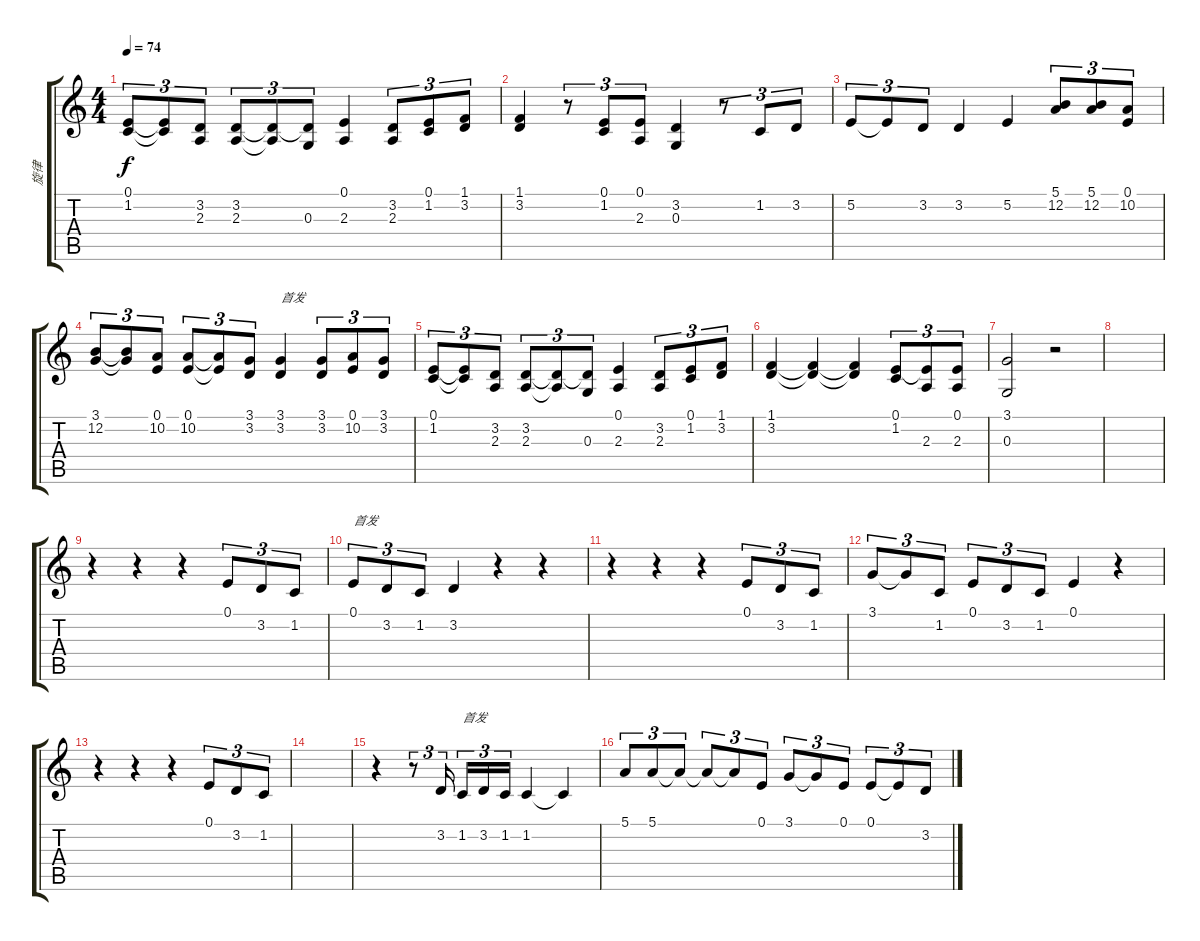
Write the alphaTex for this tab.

\track ("旋律" "旋律") {instrument lead1square}
\staff {score tabs}
\tuning (E4 B3 G3 D3 A2 E2) {hide}
\ts (4 4)
\tempo 74
\clef g2
\ks c
(0.1 1.2).8{tu (3 2) dy f} (0.1{t} 1.2{t}).8{tu (3 2)} (3.2 2.3).8{tu (3 2)} (3.2 2.3).8{tu (3 2)} (3.2{t} 2.3{t}).8{tu (3 2)} (3.2{t} 0.3).8{tu (3 2)} (0.1 2.3).4 (3.2 2.3).8{tu (3 2)} (0.1 1.2).8{tu (3 2)} (1.1 3.2).8{tu (3 2)} |
(1.1 3.2).4 r.8{tu (3 2)} (0.1 1.2).8{tu (3 2)} (0.1 2.3).8{tu (3 2)} (3.2 0.3).4 r.8{tu (3 2)} 1.2.8{tu (3 2)} 3.2.8{tu (3 2)} |
5.2.8{tu (3 2)} 5.2{t}.8{tu (3 2)} 3.2.8{tu (3 2)} 3.2.4 5.2.4 (5.1 12.2).8{tu (3 2)} (5.1 12.2).8{tu (3 2)} (0.1 10.2).8{tu (3 2)} |
(3.1 12.2).8{tu (3 2)} (3.1{t} 12.2{t}).8{tu (3 2)} (0.1 10.2).8{tu (3 2)} (0.1 10.2).8{tu (3 2)} (0.1{t} 10.2{t}).8{tu (3 2)} (3.1 3.2).8{tu (3 2)} (3.1 3.2).4{txt "首发"} (3.1 3.2).8{tu (3 2)} (0.1 10.2).8{tu (3 2)} (3.1 3.2).8{tu (3 2)} |
(0.1 1.2).8{tu (3 2)} (0.1{t} 1.2{t}).8{tu (3 2)} (3.2 2.3).8{tu (3 2)} (3.2 2.3).8{tu (3 2)} (3.2{t} 2.3{t}).8{tu (3 2)} (3.2{t} 0.3).8{tu (3 2)} (0.1 2.3).4 (3.2 2.3).8{tu (3 2)} (0.1 1.2).8{tu (3 2)} (1.1 3.2).8{tu (3 2)} |
(1.1 3.2).4 (1.1{t} 3.2{t}).4 (1.1{t} 3.2{t}).4 (0.1 1.2).8{tu (3 2)} (0.1{t} 2.3).8{tu (3 2)} (0.1 2.3).8{tu (3 2)} |
(3.1 0.3).2 r.2 |
|
r.4 r.4 r.4 0.1.8{tu (3 2)} 3.2.8{tu (3 2)} 1.2.8{tu (3 2)} |
0.1.8{tu (3 2) txt "首发"} 3.2.8{tu (3 2)} 1.2.8{tu (3 2)} 3.2.4 r.4 r.4 |
r.4 r.4 r.4 0.1.8{tu (3 2)} 3.2.8{tu (3 2)} 1.2.8{tu (3 2)} |
3.1.8{tu (3 2)} 3.1{t}.8{tu (3 2)} 1.2.8{tu (3 2)} 0.1.8{tu (3 2)} 3.2.8{tu (3 2)} 1.2.8{tu (3 2)} 0.1.4 r.4 |
r.4 r.4 r.4 0.1.8{tu (3 2)} 3.2.8{tu (3 2)} 1.2.8{tu (3 2)} |
|
r.4 r.8{tu (3 2)} 3.2.16{tu (3 2)} 1.2.16{tu (3 2) txt "首发"} 3.2.16{tu (3 2)} 1.2.16{tu (3 2)} 1.2.4 1.2{t}.4 |
5.1.8{tu (3 2)} 5.1.8{tu (3 2)} 5.1{t}.8{tu (3 2)} 5.1{t}.8{tu (3 2)} 5.1{t}.8{tu (3 2)} 0.1.8{tu (3 2)} 3.1.8{tu (3 2)} 3.1{t}.8{tu (3 2)} 0.1.8{tu (3 2)} 0.1.8{tu (3 2)} 0.1{t}.8{tu (3 2)} 3.2.8{tu (3 2)}
